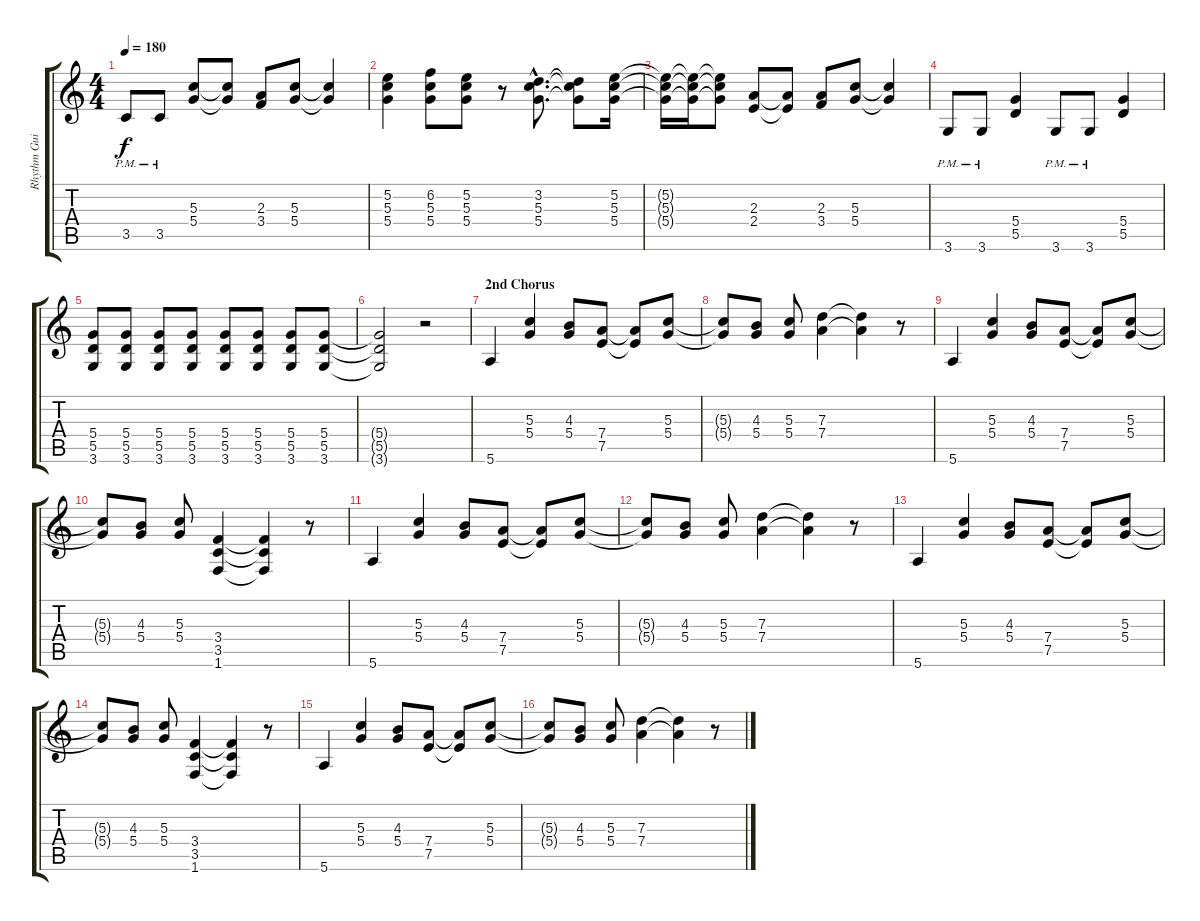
\track ("Rhythm Guitar" "Rhythm Gui") {instrument overdrivenguitar}
\staff {score tabs}
\tuning (E4 B3 G3 D3 A2 E2) {hide}
\ts (4 4)
\tempo 180
\clef g2
\ks c
3.5{pm}.8{dy f} 3.5{pm}.8 (5.3 5.4).8 (5.3{t} 5.4{t}).8 (2.3 3.4).8 (5.3 5.4).8 (5.3{t} 5.4{t}).4 |
(5.2 5.3 5.4).4 (6.2 5.3 5.4).8 (5.2 5.3 5.4).8 r.8 (3.2{hac} 5.3{hac} 5.4{hac}).8{d} (3.2{t} 5.3{t} 5.4{t}).8 (5.2 5.3 5.4).16 |
(5.2{t} 5.3{t} 5.4{t}).16 (5.2{t} 5.3{t} 5.4{t}).16 (5.2{t} 5.3{t} 5.4{t}).8 (2.3 2.4).8 (2.3{t} 2.4{t}).8 (2.3 3.4).8 (5.3 5.4).8 (5.3{t} 5.4{t}).4 |
3.6{pm}.8 3.6{pm}.8 (5.4 5.5).4 3.6{pm}.8 3.6{pm}.8 (5.4 5.5).4 |
(5.4 5.5 3.6).8 (5.4 5.5 3.6).8 (5.4 5.5 3.6).8 (5.4 5.5 3.6).8 (5.4 5.5 3.6).8 (5.4 5.5 3.6).8 (5.4 5.5 3.6).8 (5.4 5.5 3.6).8 |
(5.4{t} 5.5{t} 3.6{t}).2 r.2 |
\section ("" "2nd Chorus")
5.6.4 (5.3 5.4).4 (4.3 5.4).8 (7.4 7.5).8 (7.4{t} 7.5{t}).8 (5.3 5.4).8 |
(5.3{t} 5.4{t}).8 (4.3 5.4).8 (5.3 5.4).8 (7.3 7.4).4 (7.3{t} 7.4{t}).4 r.8 |
5.6.4 (5.3 5.4).4 (4.3 5.4).8 (7.4 7.5).8 (7.4{t} 7.5{t}).8 (5.3 5.4).8 |
(5.3{t} 5.4{t}).8 (4.3 5.4).8 (5.3 5.4).8 (3.4 3.5 1.6).4 (3.4{t} 3.5{t} 1.6{t}).4 r.8 |
5.6.4 (5.3 5.4).4 (4.3 5.4).8 (7.4 7.5).8 (7.4{t} 7.5{t}).8 (5.3 5.4).8 |
(5.3{t} 5.4{t}).8 (4.3 5.4).8 (5.3 5.4).8 (7.3 7.4).4 (7.3{t} 7.4{t}).4 r.8 |
5.6.4 (5.3 5.4).4 (4.3 5.4).8 (7.4 7.5).8 (7.4{t} 7.5{t}).8 (5.3 5.4).8 |
(5.3{t} 5.4{t}).8 (4.3 5.4).8 (5.3 5.4).8 (3.4 3.5 1.6).4 (3.4{t} 3.5{t} 1.6{t}).4 r.8 |
5.6.4 (5.3 5.4).4 (4.3 5.4).8 (7.4 7.5).8 (7.4{t} 7.5{t}).8 (5.3 5.4).8 |
(5.3{t} 5.4{t}).8 (4.3 5.4).8 (5.3 5.4).8 (7.3 7.4).4 (7.3{t} 7.4{t}).4 r.8
